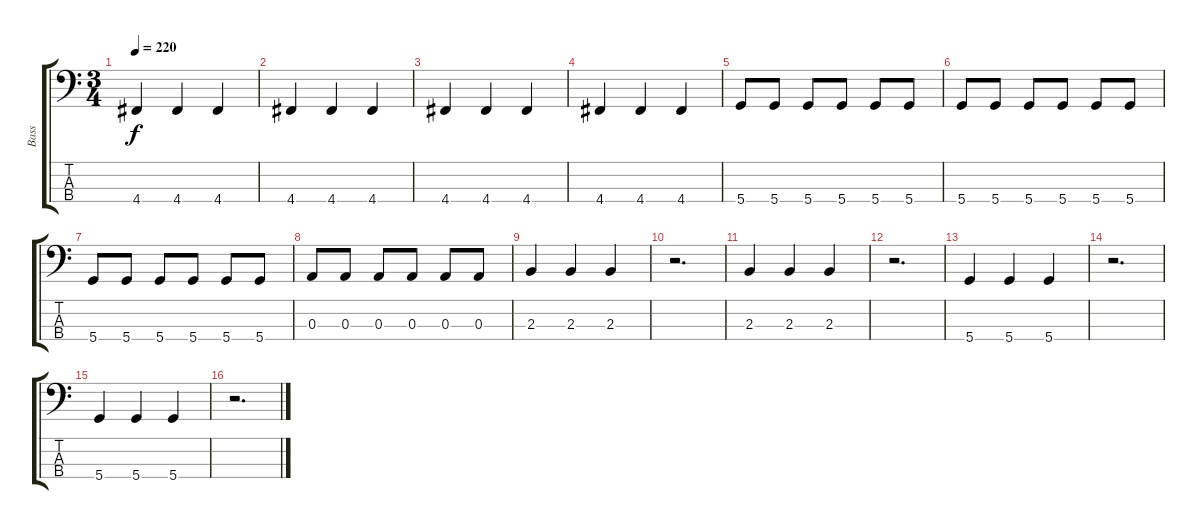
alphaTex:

\track ("Bass" "Bass") {instrument electricbasspick}
\staff {score tabs}
\tuning (G2 D2 A1 D1) {hide}
\ts (3 4)
\tempo 220
\clef f4
\ks c
4.4.4{dy f} 4.4.4 4.4.4 |
4.4.4 4.4.4 4.4.4 |
4.4.4 4.4.4 4.4.4 |
4.4.4 4.4.4 4.4.4 |
5.4.8 5.4.8 5.4.8 5.4.8 5.4.8 5.4.8 |
5.4.8 5.4.8 5.4.8 5.4.8 5.4.8 5.4.8 |
5.4.8 5.4.8 5.4.8 5.4.8 5.4.8 5.4.8 |
0.3.8 0.3.8 0.3.8 0.3.8 0.3.8 0.3.8 |
2.3.4 2.3.4 2.3.4 |
r.2{d} |
2.3.4 2.3.4 2.3.4 |
r.2{d} |
5.4.4 5.4.4 5.4.4 |
r.2{d} |
5.4.4 5.4.4 5.4.4 |
r.2{d}
